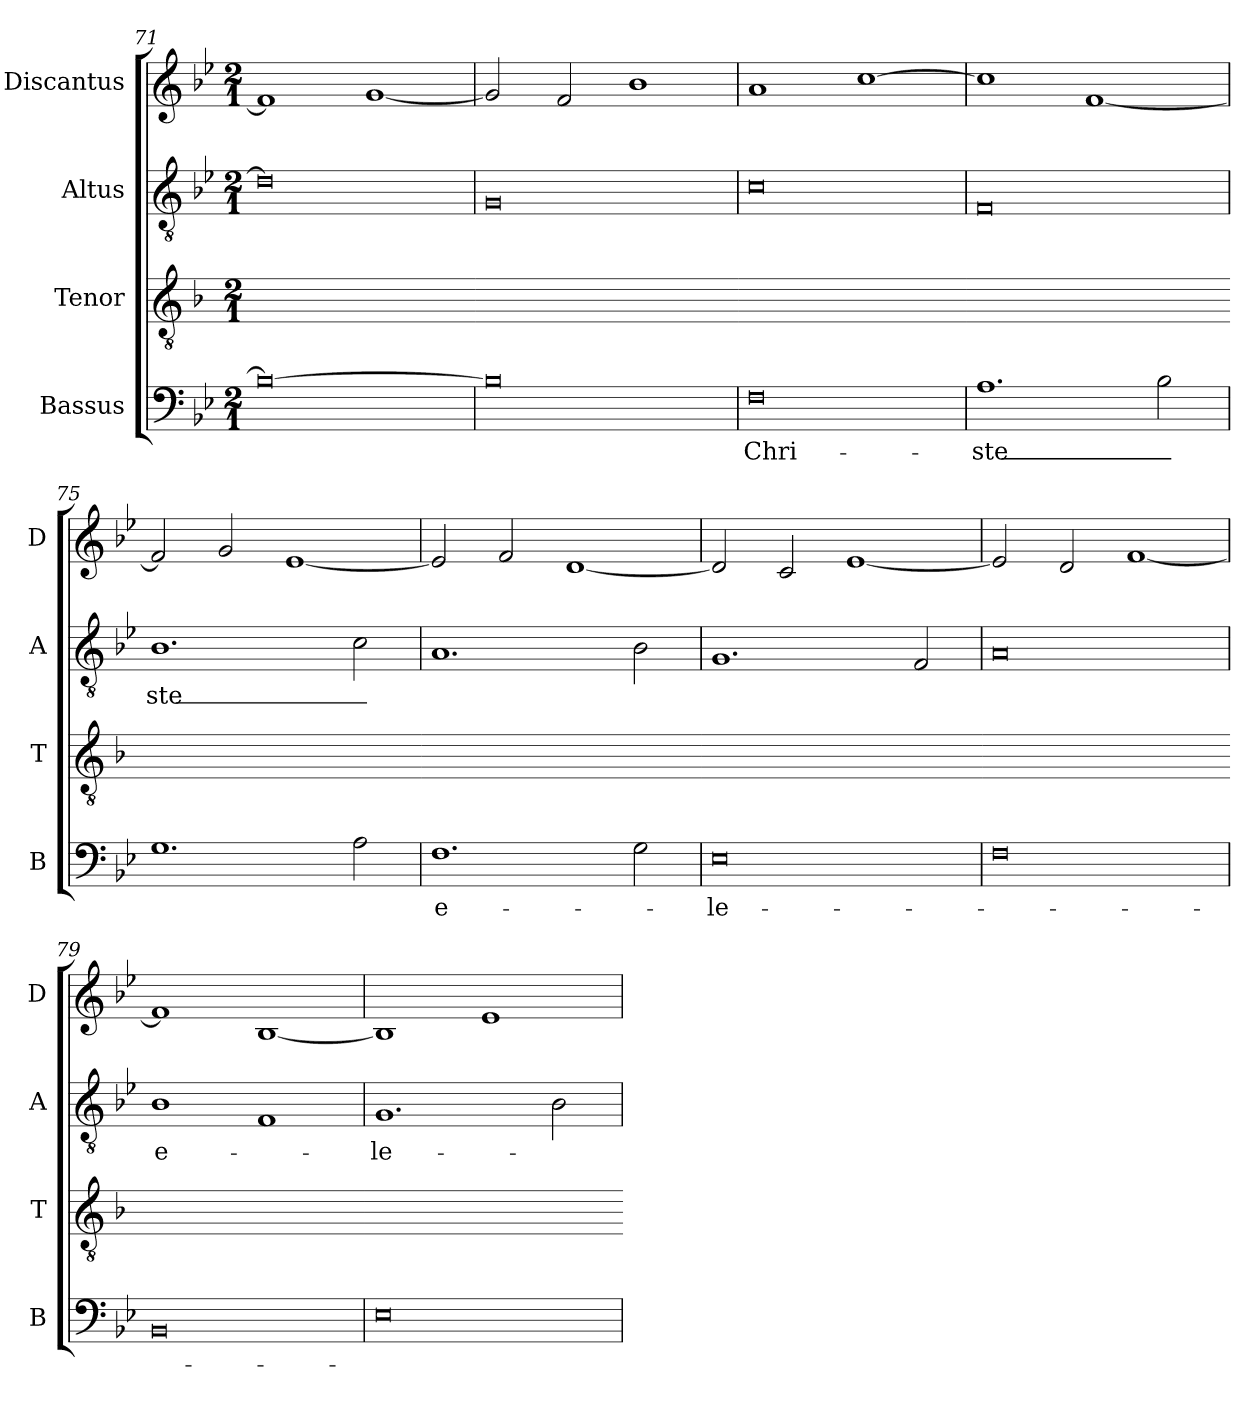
**kern	**text	**kern	**kern	**text	**kern
*part4	*part4	*part3	*part2	*part2	*part1
*staff4	*staff4	*staff3	*staff2	*staff2	*staff1
*I"Bassus	*	*I"Tenor	*I"Altus	*	*I"Discantus
*I'B	*	*I'T	*I'A	*	*I'D
*clefF4	*	*clefGv2	*clefGv2	*	*clefG2
*k[b-e-]	*	*k[b-]	*k[b-e-]	*	*k[b-e-]
*M2/1	*	*M2/1	*M2/1	*	*M2/1
=71	=71	=71	=71	=71	=71
0B-_	_	0ryy	0d]	.	1f]
.	.	.	.	.	[1g
=72	=72	=72-	=72	=72	=72
0B-]	_	0ryy	0G	.	2g/]
.	.	.	.	.	2f/
.	.	.	.	.	1b-
=73	=73	=73-	=73	=73	=73
0F	Chri-	0ryy	0c	.	1a
.	.	.	.	.	[1cc
=74	=74	=74-	=74	=74	=74
1.A	-ste_	0ryy	0F	.	1cc]
.	.	.	.	.	[1f
2B-\	_	.	.	.	.
=75	=75	=75-	=75	=75	=75
1.G	_	0ryy	1.B-	-ste_	2f/]
.	.	.	.	.	2g/
.	.	.	.	.	[1e-
2A\	_	.	2c\	_	.
=76	=76	=76-	=76	=76	=76
1.F	e-	0ryy	1.A	_	2e-/]
.	.	.	.	.	2f/
.	.	.	.	.	[1d
2G\	.	.	2B-\	_	.
=77	=77	=77-	=77	=77	=77
0E-	-le-	0ryy	1.G	_	2d/]
.	.	.	.	.	2c/
.	.	.	.	.	[1e-
.	.	.	2F/	_	.
=78	=78	=78-	=78	=78	=78
0F	.	0ryy	0A	_	2e-/]
.	.	.	.	.	2d/
.	.	.	.	.	[1f
=79	=79	=79-	=79	=79	=79
0BB-	.	0ryy	1B-	e-	1f]
.	.	.	1F	.	[1B-
=80	=80	=80-	=80	=80	=80
0E-	.	0ryy	1.G	-le-	1B-]
.	.	.	.	.	1e-
.	.	.	2B-\	.	.
=	=	=-	=	=	=
*-	*-	*-	*-	*-	*-
